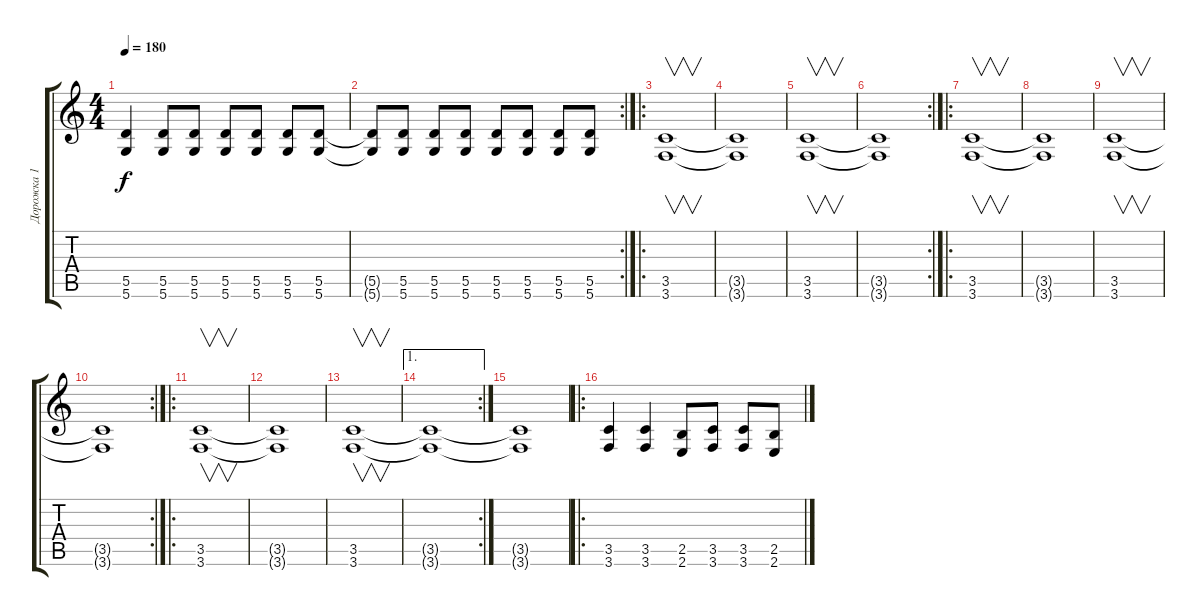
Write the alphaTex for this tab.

\track ("Дорожка 1" "Дорожка 1") {instrument overdrivenguitar}
\staff {score tabs}
\tuning (E4 B3 G3 D3 A2 D2) {hide}
\ts (4 4)
\tempo 180
\clef g2
\ks c
(5.5 5.6).4{dy f} (5.5 5.6).8 (5.5 5.6).8 (5.5 5.6).8 (5.5 5.6).8 (5.5 5.6).8 (5.5 5.6).8 |
\rc 2
(5.5{t} 5.6{t}).8 (5.5 5.6).8 (5.5 5.6).8 (5.5 5.6).8 (5.5 5.6).8 (5.5 5.6).8 (5.5 5.6).8 (5.5 5.6).8 |
\ro
(3.5 3.6).1{v instrument acousticguitarsteel} |
(3.5{t} 3.6{t}).1 |
(3.5 3.6).1{v} |
\rc 2
(3.5{t} 3.6{t}).1 |
\ro
(3.5 3.6).1{v instrument acousticguitarsteel} |
(3.5{t} 3.6{t}).1 |
(3.5 3.6).1{v} |
\rc 2
(3.5{t} 3.6{t}).1 |
\ro
(3.5 3.6).1{v instrument acousticguitarsteel} |
(3.5{t} 3.6{t}).1 |
(3.5 3.6).1{v} |
\ae 1
\rc 2
(3.5{t} 3.6{t}).1 |
(3.5{t} 3.6{t}).1 |
\ro
(3.5 3.6).4{instrument overdrivenguitar} (3.5 3.6).4 (2.5 2.6).8 (3.5 3.6).8 (3.5 3.6).8 (2.5 2.6).8
